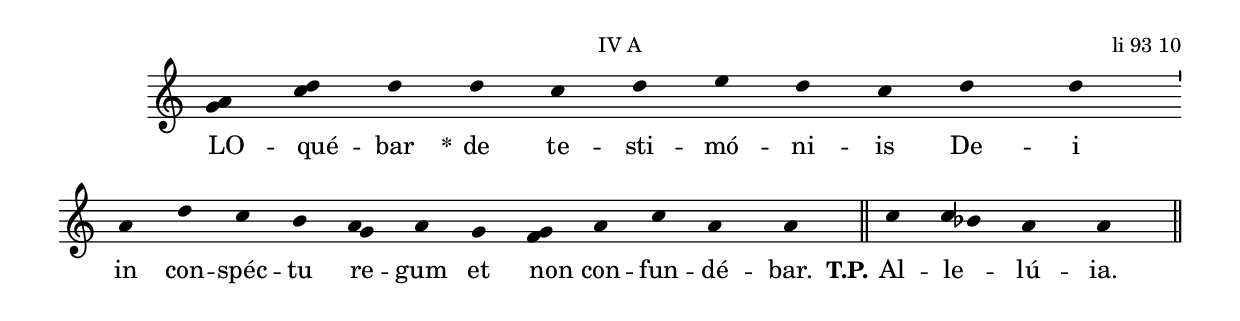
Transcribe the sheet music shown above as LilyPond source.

\version "2.19.32"

\include "../lib/synopsis.ily"

\score {
  \transpose c c' {
    \plainchant
    \melisma { g4 a } \melisma { c' d' } d'
    d' c' d' e' d' c' d'4. d' \bar "'"
    a4 d' c' b \melisma { a g } a g \melisma { f g } a c' a4. a \bar "||"
    c'4 \melisma { c' bes } a4. a \bar "||"
  }
  \addlyrics {
    LO -- qué -- bar \set stanza = "*"
    de te -- sti -- mó -- ni -- is De -- i % loco "tuis"
    in con -- spéc -- tu re -- gum et non con -- fun -- dé -- bar.
    \set stanza = \markup{T.P.} Al -- le -- lú -- ia.
  }
  \header {
    quid = "antiphona"
    annotation = "IV A"
    fontes = "li 93 10"
  }
}

%{
\score {
  \transpose c c' {
    \plainchant

  }
  \addlyrics {

  }
  \header {
    fontes = ""
  }
}
%}